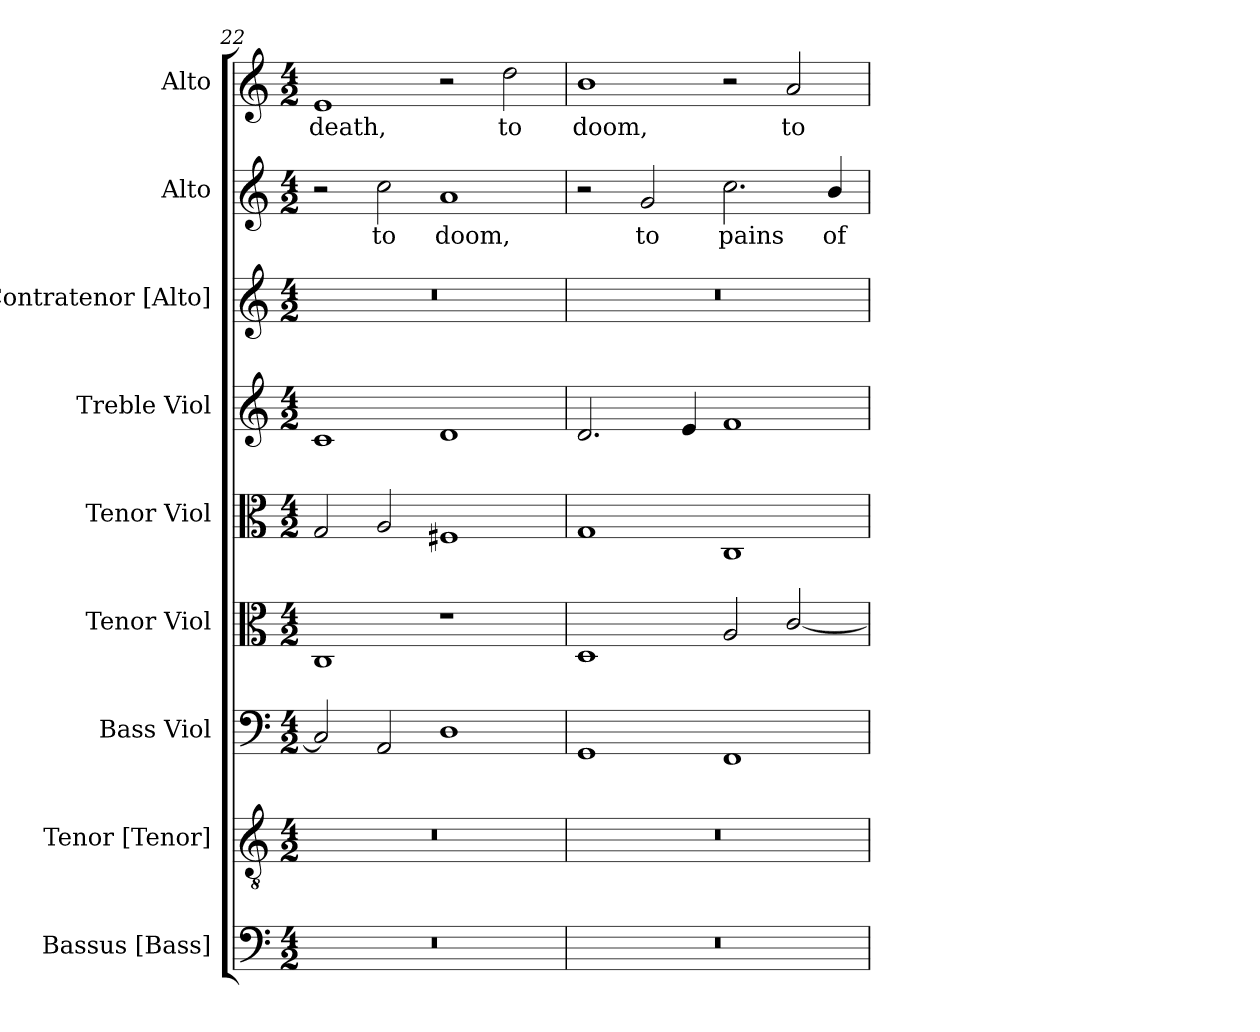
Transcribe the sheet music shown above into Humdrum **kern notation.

**kern	**kern	**kern	**kern	**kern	**kern	**kern	**kern	**text	**kern	**text
*part9	*part8	*part7	*part6	*part5	*part4	*part3	*part2	*part2	*part1	*part1
*staff9	*staff8	*staff7	*staff6	*staff5	*staff4	*staff3	*staff2	*staff2	*staff1	*staff1
*I"Bassus [Bass]	*I"Tenor [Tenor]	*I"Bass Viol	*I"Tenor Viol	*I"Tenor Viol	*I"Treble Viol	*I"Contratenor [Alto]	*I"Alto	*	*I"Alto	*
*I'B.	*I'T.	*I'B. Viol	*I'T. Viol	*I'T. Viol	*I'Tr. Viol	*I'A.	*	*	*I'A.	*
*clefF4	*clefGv2	*clefF4	*clefC3	*clefC3	*clefG2	*clefG2	*clefG2	*	*clefG2	*
*	*ITrd7c12	*	*	*	*	*	*	*	*	*
*k[]	*k[]	*k[]	*k[]	*k[]	*k[]	*k[]	*k[]	*	*k[]	*
*C:	*C:	*C:	*C:	*C:	*C:	*C:	*C:	*	*C:	*
*M4/2	*M4/2	*M4/2	*M4/2	*M4/2	*M4/2	*M4/2	*M4/2	*	*M4/2	*
=22	=22	=22	=22	=22	=22	=22	=22	=22	=22	=22
!LO:N:vis=1	!LO:N:vis=1	!	!	!	!	!LO:N:vis=1	!	!	!	!
!	!	!	!	!	!	!	!	!	!	!LO:LY:b:color=#000000
0r	0r	2Ci/]	1Ci	2Gi/	1ci	0r	2r	.	1ei	death,
!	!	!	!	!	!	!	!	!LO:LY:b:color=#000000	!	!
.	.	2AAi/	.	2Ai/	.	.	2cci\	to	.	.
!	!	!	!	!	!	!	!	!LO:LY:b:color=#000000	!	!
.	.	1Di	1r	1F#Xi	1di	.	1ai	doom,	2r	.
!	!	!	!	!	!	!	!	!	!	!LO:LY:b:color=#000000
.	.	.	.	.	.	.	.	.	2ddi\	to
=23	=23	=23	=23	=23	=23	=23	=23	=23	=23	=23
!LO:N:vis=1	!LO:N:vis=1	!	!	!	!	!LO:N:vis=1	!	!	!	!
!	!	!	!	!	!	!	!	!	!	!LO:LY:b:color=#000000
0r	0r	1GGi	1Di	1Gi	2.di/	0r	2r	.	1bi	doom,
!	!	!	!	!	!	!	!	!LO:LY:b:color=#000000	!	!
.	.	.	.	.	.	.	2gi/	to	.	.
.	.	.	.	.	4ei/	.	.	.	.	.
!	!	!	!	!	!	!	!	!LO:LY:b:color=#000000	!	!
.	.	1FFi	2Ai/	1Ci	1fi	.	2.cci\	pains	2r	.
!	!	!	!	!	!	!	!	!	!	!LO:LY:b:color=#000000
.	.	.	[2ci/	.	.	.	.	.	2ai/	to
!	!	!	!	!	!	!	!	!LO:LY:b:color=#000000	!	!
.	.	.	.	.	.	.	4bi/	of	.	.
=	=	=	=	=	=	=	=	=	=	=
*-	*-	*-	*-	*-	*-	*-	*-	*-	*-	*-
